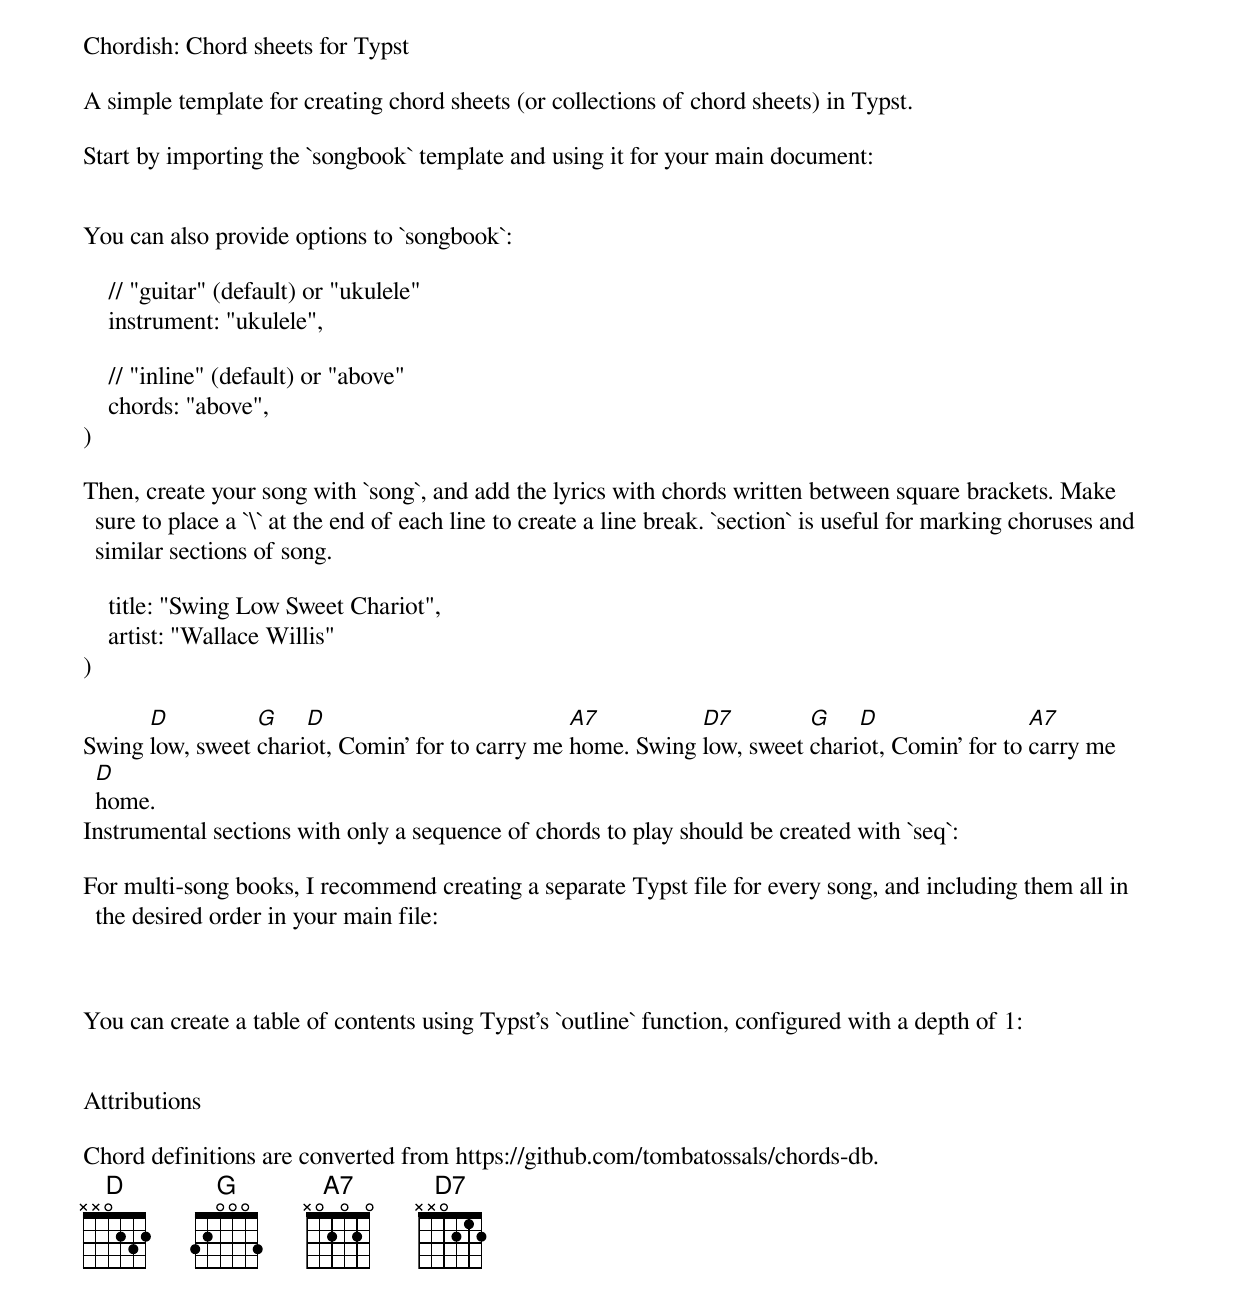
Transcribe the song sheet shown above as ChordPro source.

Chordish: Chord sheets for Typst

A simple template for creating chord sheets (or collections of chord sheets) in Typst.

Start by importing the `songbook` template and using it for your main document:


You can also provide options to `songbook`:

    // "guitar" (default) or "ukulele"
    instrument: "ukulele",

    // "inline" (default) or "above"
    chords: "above",
)

Then, create your song with `song`, and add the lyrics with chords written between square brackets. Make sure to place a `\` at the end of each line to create a line break. `section` is useful for marking choruses and similar sections of song.

    title: "Swing Low Sweet Chariot",
    artist: "Wallace Willis"
)

Swing [D]low, sweet [G]chari[D]ot, \
Comin’ for to carry me [A7]home. \
Swing [D7]low, sweet [G]chari[D]ot, \
Comin’ for to [A7]carry me [D]home. \

Instrumental sections with only a sequence of chords to play should be created with `seq`:

For multi-song books, I recommend creating a separate Typst file for every song, and including them all in the desired order in your main file:



You can create a table of contents using Typst's `outline` function, configured with a depth of 1:


Attributions

Chord definitions are converted from https://github.com/tombatossals/chords-db.
